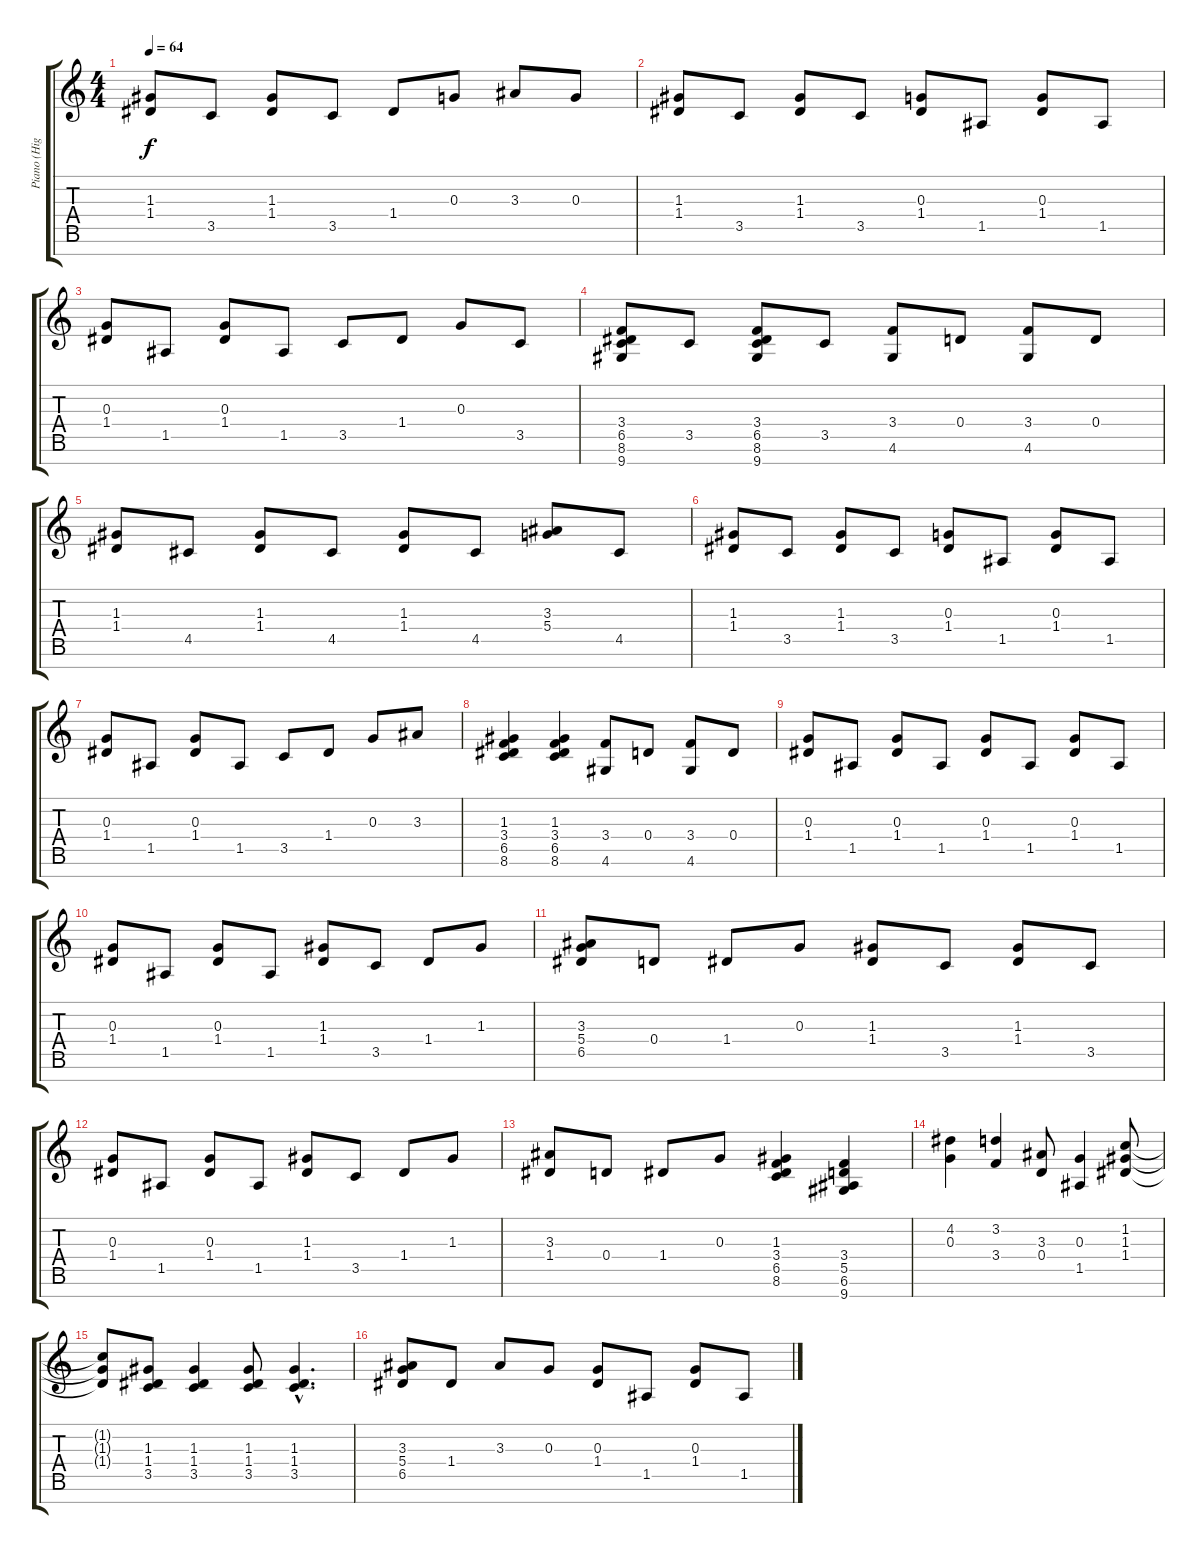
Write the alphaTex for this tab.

\track ("Piano (High)" "Piano (Hig") {instrument acousticgrandpiano}
\staff {score tabs}
\tuning (E5 B4 G4 D4 A3 E3 B2) {hide}
\ts (4 4)
\tempo 64
\clef g2
\ks c
(1.3 1.4).8{dy f} 3.5.8 (1.3 1.4).8 3.5.8 1.4.8 0.3.8 3.3.8 0.3.8 |
(1.3 1.4).8 3.5.8 (1.3 1.4).8 3.5.8 (0.3 1.4).8 1.5.8 (0.3 1.4).8 1.5.8 |
(0.3 1.4).8 1.5.8 (0.3 1.4).8 1.5.8 3.5.8 1.4.8 0.3.8 3.5.8 |
(3.4 6.5 8.6 9.7).8 3.5.8 (3.4 6.5 8.6 9.7).8 3.5.8 (3.4 4.6).8 0.4.8 (3.4 4.6).8 0.4.8 |
(1.3 1.4).8 4.5.8 (1.3 1.4).8 4.5.8 (1.3 1.4).8 4.5.8 (3.3 5.4).8 4.5.8 |
(1.3 1.4).8 3.5.8 (1.3 1.4).8 3.5.8 (0.3 1.4).8 1.5.8 (0.3 1.4).8 1.5.8 |
(0.3 1.4).8 1.5.8 (0.3 1.4).8 1.5.8 3.5.8 1.4.8 0.3.8 3.3.8 |
(1.3 3.4 6.5 8.6).4 (1.3 3.4 6.5 8.6).4 (3.4 4.6).8 0.4.8 (3.4 4.6).8 0.4.8 |
(0.3 1.4).8 1.5.8 (0.3 1.4).8 1.5.8 (0.3 1.4).8 1.5.8 (0.3 1.4).8 1.5.8 |
(0.3 1.4).8 1.5.8 (0.3 1.4).8 1.5.8 (1.3 1.4).8 3.5.8 1.4.8 1.3.8 |
(3.3 5.4 6.5).8 0.4.8 1.4.8 0.3.8 (1.3 1.4).8 3.5.8 (1.3 1.4).8 3.5.8 |
(0.3 1.4).8 1.5.8 (0.3 1.4).8 1.5.8 (1.3 1.4).8 3.5.8 1.4.8 1.3.8 |
(3.3 1.4).8 0.4.8 1.4.8 0.3.8 (1.3 3.4 6.5 8.6).4 (3.4 5.5 6.6 9.7).4 |
(4.2 0.3).4 (3.2 3.4).4 (3.3 0.4).8 (0.3 1.5).4 (1.2 1.3 1.4).8 |
(1.2{t} 1.3{t} 1.4{t}).8 (1.3 1.4 3.5).8 (1.3 1.4 3.5).4 (1.3 1.4 3.5).8 (1.3{hac} 1.4{hac} 3.5{hac}).4{d} |
(3.3 5.4 6.5).8 1.4.8 3.3.8 0.3.8 (0.3 1.4).8 1.5.8 (0.3 1.4).8 1.5.8
